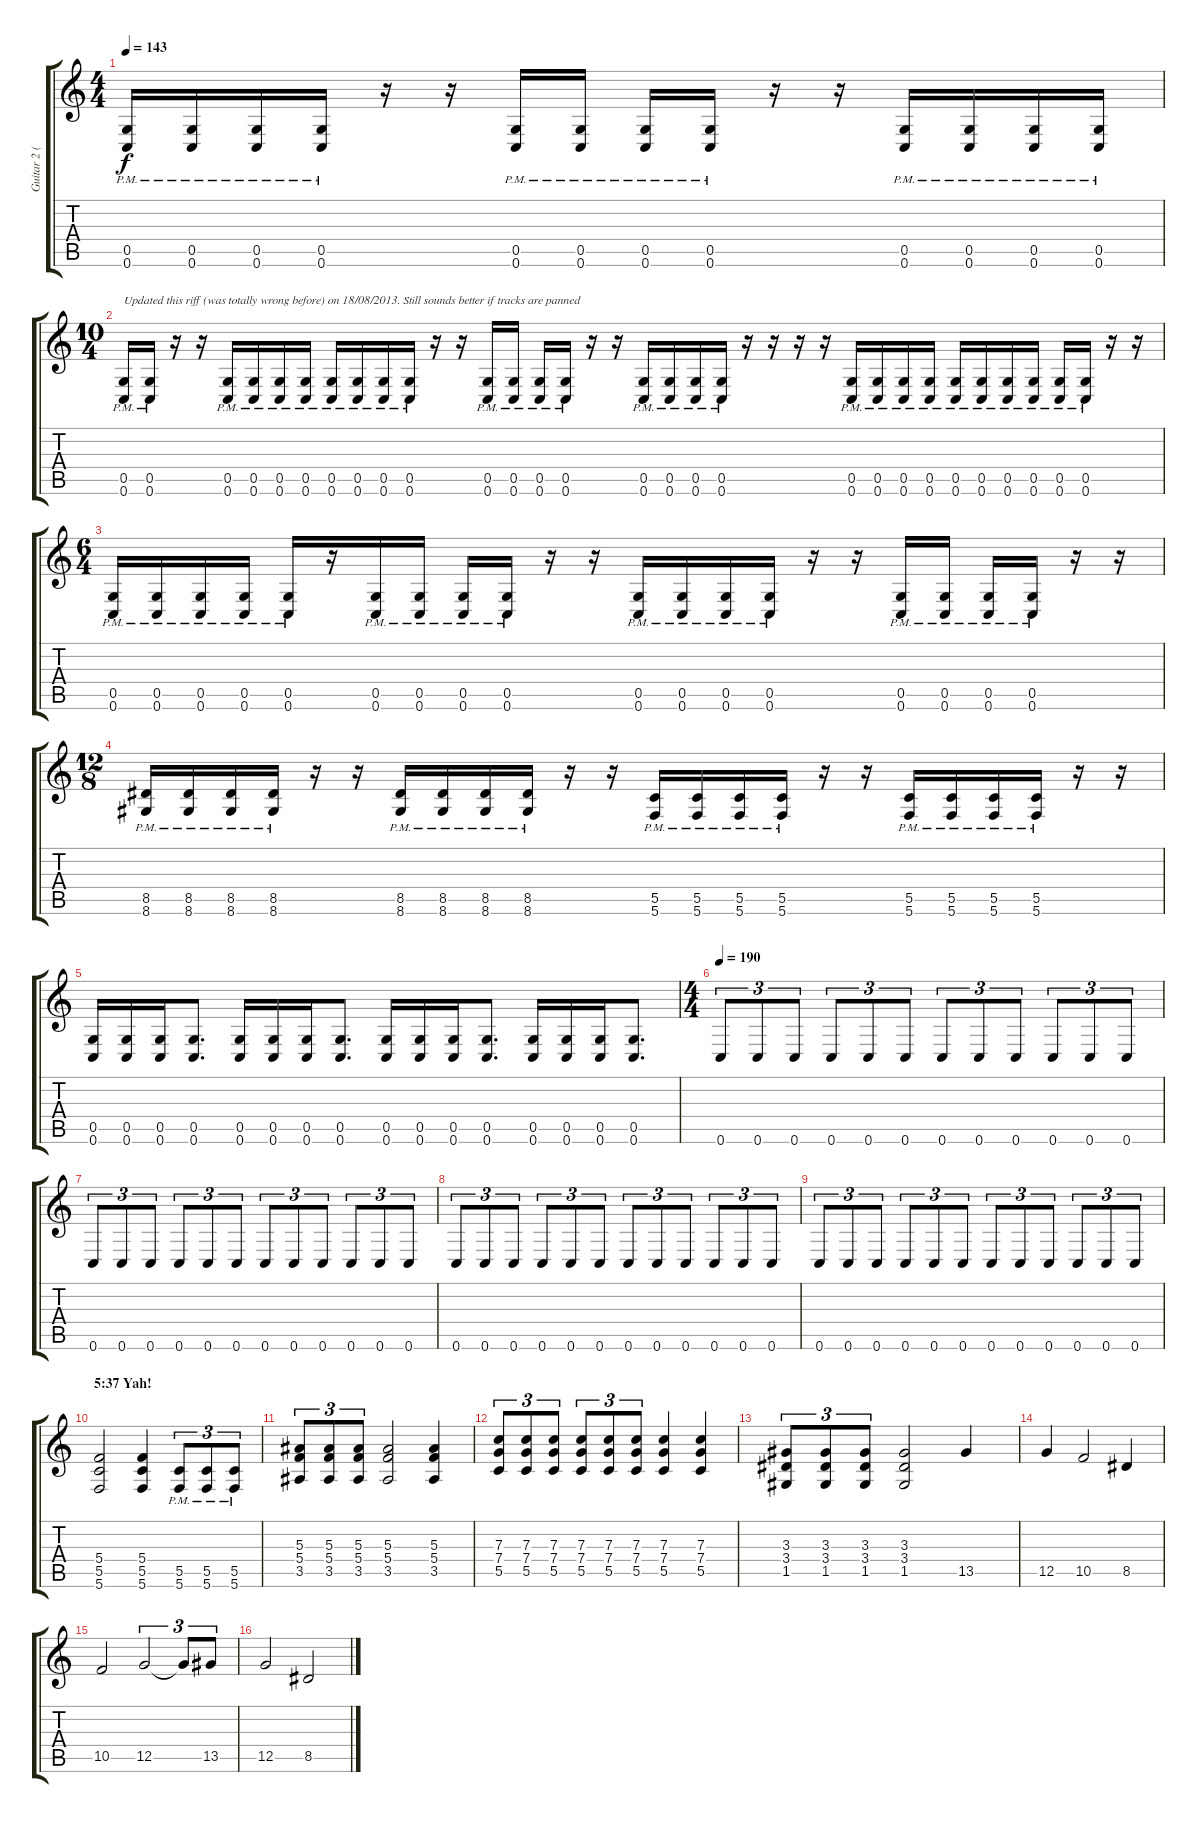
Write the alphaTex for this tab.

\track ("Guitar 2 (Jari)" "Guitar 2 (") {instrument distortionguitar}
\staff {score tabs}
\tuning (D4 A3 F3 C3 G2 C2) {hide}
\ts (4 4)
\tempo 143
\clef g2
\ks c
(0.5{pm} 0.6{pm}).16{dy f} (0.5{pm} 0.6{pm}).16 (0.5{pm} 0.6{pm}).16 (0.5{pm} 0.6{pm}).16 r.16 r.16 (0.5{pm} 0.6{pm}).16 (0.5{pm} 0.6{pm}).16 (0.5{pm} 0.6{pm}).16 (0.5{pm} 0.6{pm}).16 r.16 r.16 (0.5{pm} 0.6{pm}).16 (0.5{pm} 0.6{pm}).16 (0.5{pm} 0.6{pm}).16 (0.5{pm} 0.6{pm}).16 |
\ts (10 4)
(0.5{pm} 0.6{pm}).16{txt "Updated this riff (was totally wrong before) on 18/08/2013. Still sounds better if tracks are panned"} (0.5{pm} 0.6{pm}).16 r.16 r.16 (0.5{pm} 0.6{pm}).16 (0.5{pm} 0.6{pm}).16 (0.5{pm} 0.6{pm}).16 (0.5{pm} 0.6{pm}).16 (0.5{pm} 0.6{pm}).16 (0.5{pm} 0.6{pm}).16 (0.5{pm} 0.6{pm}).16 (0.5{pm} 0.6{pm}).16 r.16 r.16 (0.5{pm} 0.6{pm}).16 (0.5{pm} 0.6{pm}).16 (0.5{pm} 0.6{pm}).16 (0.5{pm} 0.6{pm}).16 r.16 r.16 (0.5{pm} 0.6{pm}).16 (0.5{pm} 0.6{pm}).16 (0.5{pm} 0.6{pm}).16 (0.5{pm} 0.6{pm}).16 r.16 r.16 r.16 r.16 (0.5{pm} 0.6{pm}).16 (0.5{pm} 0.6{pm}).16 (0.5{pm} 0.6{pm}).16 (0.5{pm} 0.6{pm}).16 (0.5{pm} 0.6{pm}).16 (0.5{pm} 0.6{pm}).16 (0.5{pm} 0.6{pm}).16 (0.5{pm} 0.6{pm}).16 (0.5{pm} 0.6{pm}).16 (0.5{pm} 0.6{pm}).16 r.16 r.16 |
\ts (6 4)
(0.5{pm} 0.6{pm}).16 (0.5{pm} 0.6{pm}).16 (0.5{pm} 0.6{pm}).16 (0.5{pm} 0.6{pm}).16 (0.5{pm} 0.6{pm}).16 r.16 (0.5{pm} 0.6{pm}).16 (0.5{pm} 0.6{pm}).16 (0.5{pm} 0.6{pm}).16 (0.5{pm} 0.6{pm}).16 r.16 r.16 (0.5{pm} 0.6{pm}).16 (0.5{pm} 0.6{pm}).16 (0.5{pm} 0.6{pm}).16 (0.5{pm} 0.6{pm}).16 r.16 r.16 (0.5{pm} 0.6{pm}).16 (0.5{pm} 0.6{pm}).16 (0.5{pm} 0.6{pm}).16 (0.5{pm} 0.6{pm}).16 r.16 r.16 |
\ts (12 8)
(8.5{pm} 8.6{pm}).16 (8.5{pm} 8.6{pm}).16 (8.5{pm} 8.6{pm}).16 (8.5{pm} 8.6{pm}).16 r.16 r.16 (8.5{pm} 8.6{pm}).16 (8.5{pm} 8.6{pm}).16 (8.5{pm} 8.6{pm}).16 (8.5{pm} 8.6{pm}).16 r.16 r.16 (5.5{pm} 5.6{pm}).16 (5.5{pm} 5.6{pm}).16 (5.5{pm} 5.6{pm}).16 (5.5{pm} 5.6{pm}).16 r.16 r.16 (5.5{pm} 5.6{pm}).16 (5.5{pm} 5.6{pm}).16 (5.5{pm} 5.6{pm}).16 (5.5{pm} 5.6{pm}).16 r.16 r.16 |
(0.5 0.6).16 (0.5 0.6).16 (0.5 0.6).16 (0.5 0.6).8{d} (0.5 0.6).16 (0.5 0.6).16 (0.5 0.6).16 (0.5 0.6).8{d} (0.5 0.6).16 (0.5 0.6).16 (0.5 0.6).16 (0.5 0.6).8{d} (0.5 0.6).16 (0.5 0.6).16 (0.5 0.6).16 (0.5 0.6).8{d} |
\ts (4 4)
\tempo 190
0.6.8{tu (3 2)} 0.6.8{tu (3 2)} 0.6.8{tu (3 2)} 0.6.8{tu (3 2)} 0.6.8{tu (3 2)} 0.6.8{tu (3 2)} 0.6.8{tu (3 2)} 0.6.8{tu (3 2)} 0.6.8{tu (3 2)} 0.6.8{tu (3 2)} 0.6.8{tu (3 2)} 0.6.8{tu (3 2)} |
0.6.8{tu (3 2)} 0.6.8{tu (3 2)} 0.6.8{tu (3 2)} 0.6.8{tu (3 2)} 0.6.8{tu (3 2)} 0.6.8{tu (3 2)} 0.6.8{tu (3 2)} 0.6.8{tu (3 2)} 0.6.8{tu (3 2)} 0.6.8{tu (3 2)} 0.6.8{tu (3 2)} 0.6.8{tu (3 2)} |
0.6.8{tu (3 2)} 0.6.8{tu (3 2)} 0.6.8{tu (3 2)} 0.6.8{tu (3 2)} 0.6.8{tu (3 2)} 0.6.8{tu (3 2)} 0.6.8{tu (3 2)} 0.6.8{tu (3 2)} 0.6.8{tu (3 2)} 0.6.8{tu (3 2)} 0.6.8{tu (3 2)} 0.6.8{tu (3 2)} |
0.6.8{tu (3 2)} 0.6.8{tu (3 2)} 0.6.8{tu (3 2)} 0.6.8{tu (3 2)} 0.6.8{tu (3 2)} 0.6.8{tu (3 2)} 0.6.8{tu (3 2)} 0.6.8{tu (3 2)} 0.6.8{tu (3 2)} 0.6.8{tu (3 2)} 0.6.8{tu (3 2)} 0.6.8{tu (3 2)} |
\section ("" "5:37 Yah!")
(5.4 5.5 5.6).2 (5.4 5.5 5.6).4 (5.5{pm} 5.6{pm}).8{tu (3 2)} (5.5{pm} 5.6{pm}).8{tu (3 2)} (5.5{pm} 5.6{pm}).8{tu (3 2)} |
(5.3 5.4 3.5).8{tu (3 2)} (5.3 5.4 3.5).8{tu (3 2)} (5.3 5.4 3.5).8{tu (3 2)} (5.3 5.4 3.5).2 (5.3 5.4 3.5).4 |
(7.3 7.4 5.5).8{tu (3 2)} (7.3 7.4 5.5).8{tu (3 2)} (7.3 7.4 5.5).8{tu (3 2)} (7.3 7.4 5.5).8{tu (3 2)} (7.3 7.4 5.5).8{tu (3 2)} (7.3 7.4 5.5).8{tu (3 2)} (7.3 7.4 5.5).4 (7.3 7.4 5.5).4 |
(3.3 3.4 1.5).8{tu (3 2)} (3.3 3.4 1.5).8{tu (3 2)} (3.3 3.4 1.5).8{tu (3 2)} (3.3 3.4 1.5).2 13.5.4 |
12.5.4 10.5.2 8.5.4 |
10.5.2 12.5.2{tu (3 2)} 12.5{t}.8{tu (3 2)} 13.5.8{tu (3 2)} |
12.5.2 8.5.2
